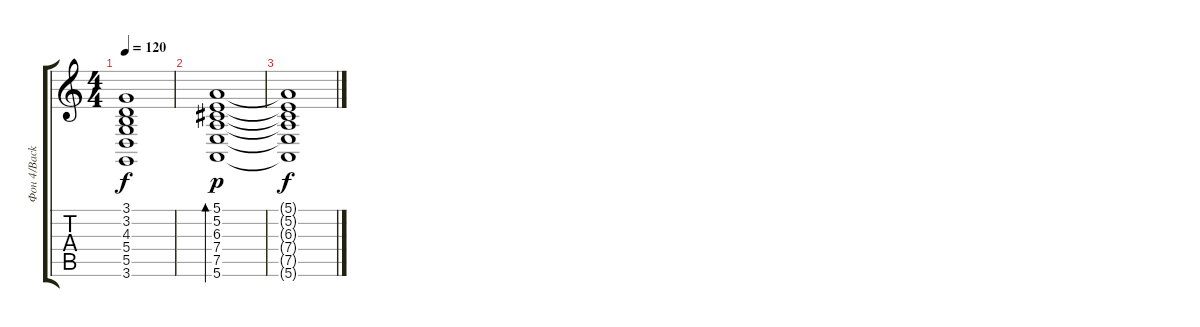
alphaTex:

\track ("Фон 4/Background 4" "Фон 4/Back") {instrument vibraphone}
\staff {score tabs}
\tuning (E4 B3 G3 D3 A2 E2) {hide}
\ts (4 4)
\tempo 120
\clef g2
\ks c
(3.1{t} 3.2{t} 4.3{t} 5.4{t} 5.5{t} 3.6{t}).1{dy f} |
(5.1 5.2 6.3 7.4 7.5 5.6).1{bd 60 dy p} |
(5.1{t} 5.2{t} 6.3{t} 7.4{t} 7.5{t} 5.6{t}).1{dy f}
